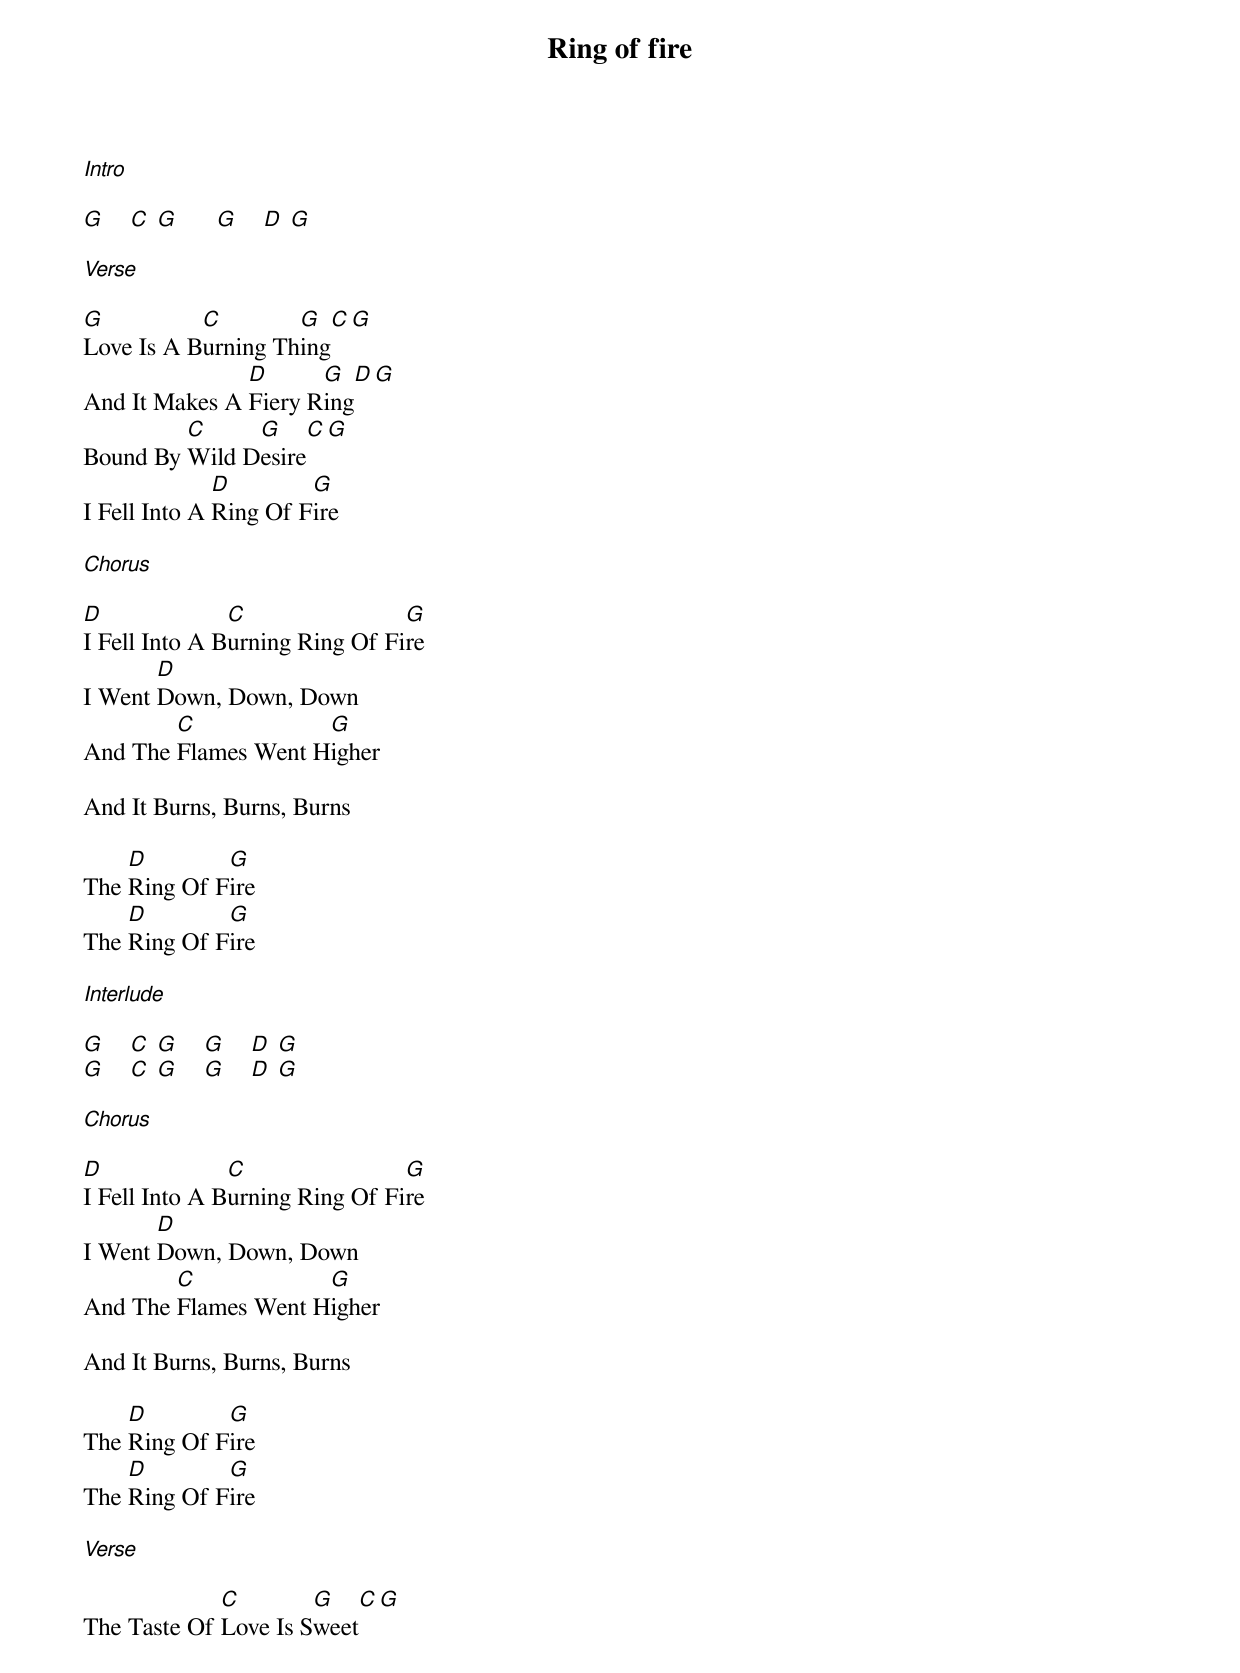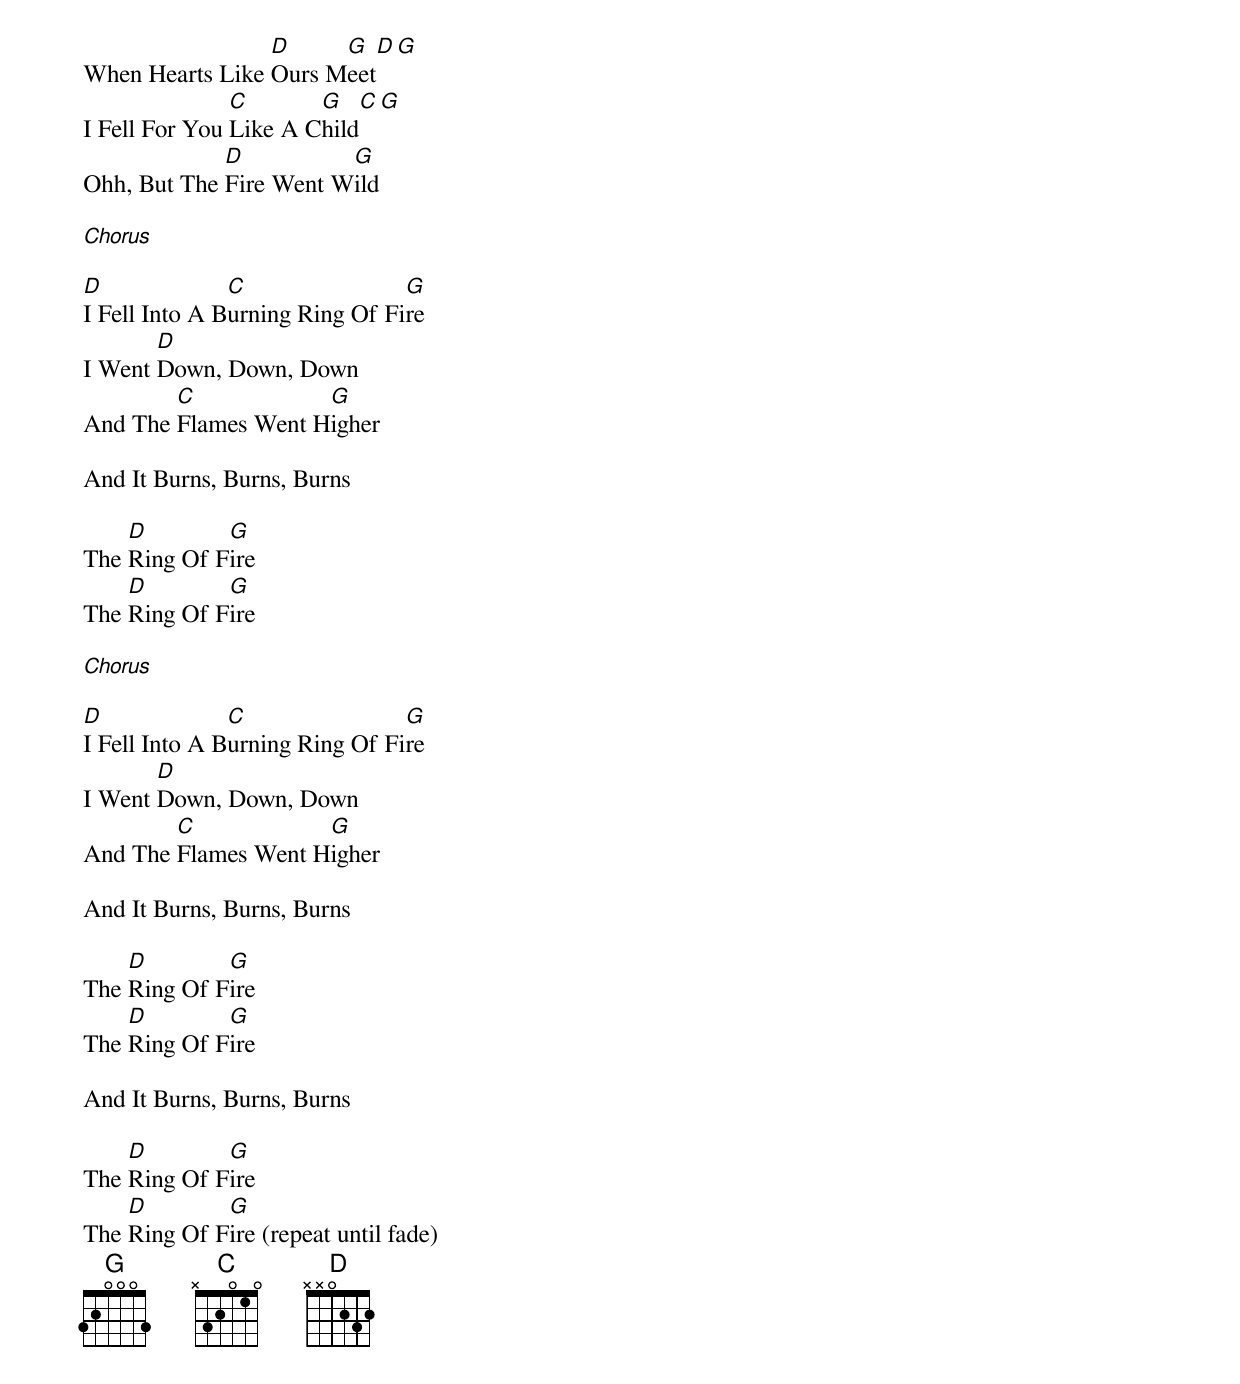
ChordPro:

{title: Ring of fire}

[Intro]

[G]    [C] [G]      [G]    [D] [G]

[Verse]

[G]Love Is A B[C]urning Th[G]ing[C][G]
And It Makes A [D]Fiery R[G]ing[D][G]
Bound By [C]Wild D[G]esire[C][G]
I Fell Into A [D]Ring Of F[G]ire

[Chorus]

[D]I Fell Into A B[C]urning Ring Of Fi[G]re
I Went [D]Down, Down, Down
And The [C]Flames Went H[G]igher

And It Burns, Burns, Burns

The [D]Ring Of F[G]ire
The [D]Ring Of F[G]ire

[Interlude]

[G]    [C] [G]    [G]    [D] [G]
[G]    [C] [G]    [G]    [D] [G]

[Chorus]

[D]I Fell Into A B[C]urning Ring Of Fi[G]re
I Went [D]Down, Down, Down
And The [C]Flames Went H[G]igher

And It Burns, Burns, Burns

The [D]Ring Of F[G]ire
The [D]Ring Of F[G]ire

[Verse]

The Taste Of [C]Love Is S[G]weet[C][G]
When Hearts Like [D]Ours M[G]eet[D][G]
I Fell For You [C]Like A C[G]hild[C][G]
Ohh, But The [D]Fire Went W[G]ild

[Chorus]

[D]I Fell Into A B[C]urning Ring Of Fi[G]re
I Went [D]Down, Down, Down
And The [C]Flames Went H[G]igher

And It Burns, Burns, Burns

The [D]Ring Of F[G]ire
The [D]Ring Of F[G]ire

[Chorus]

[D]I Fell Into A B[C]urning Ring Of Fi[G]re
I Went [D]Down, Down, Down
And The [C]Flames Went H[G]igher

And It Burns, Burns, Burns

The [D]Ring Of F[G]ire
The [D]Ring Of F[G]ire

And It Burns, Burns, Burns

The [D]Ring Of F[G]ire
The [D]Ring Of F[G]ire (repeat until fade)
